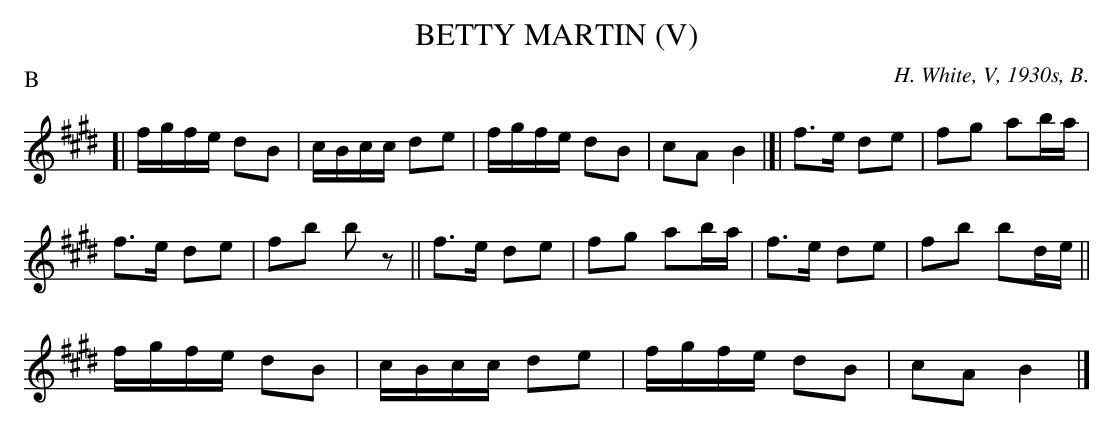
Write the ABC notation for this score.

X:1
T: BETTY MARTIN (V)
P: B
O: H. White, V, 1930s, B.
K: Bmix
L: 1/16
[| fgfe d2B2 | cBcc d2e2 | fgfe d2B2 | c2A2 B4 |]| f3e d2e2 | f2g2 a2ba |
f3e d2e2 | f2b2 b2z2 || f3e d2e2 | f2g2 a2ba | f3e d2e2 | f2b2 b2de ||
fgfe d2B2 | cBcc d2e2 | fgfe d2B2 | c2A2 B4 |]
